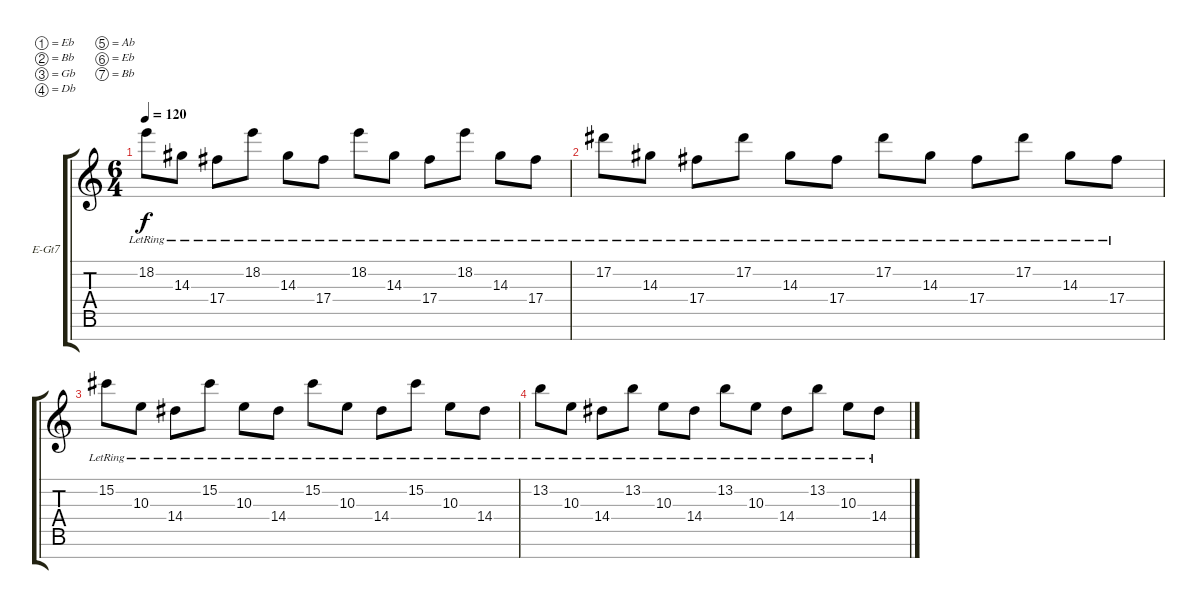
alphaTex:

\defaultSystemsLayout 4
\bracketExtendMode groupsimilarinstruments
\firstSystemTrackNameOrientation horizontal
\otherSystemsTrackNameOrientation horizontal
\track ("Clean" "E-Gt7") {instrument electricguitarclean}
\staff {score tabs}
\tuning (Eb4 Bb3 Gb3 Db3 Ab2 Eb2 Bb1)
\ts (6 4)
\tempo 120
\clef g2
\ks c
18.2{lr}.8{dy f} 14.3{lr}.8 17.4{lr}.8 18.2{lr}.8 14.3{lr}.8 17.4{lr}.8 18.2{lr}.8 14.3{lr}.8 17.4{lr}.8 18.2{lr}.8 14.3{lr}.8 17.4{lr}.8 |
17.2{lr}.8 14.3{lr}.8 17.4{lr}.8 17.2{lr}.8 14.3{lr}.8 17.4{lr}.8 17.2{lr}.8 14.3{lr}.8 17.4{lr}.8 17.2{lr}.8 14.3{lr}.8 17.4{lr}.8 |
15.2{lr}.8 10.3{lr}.8 14.4{lr}.8 15.2{lr}.8 10.3{lr}.8 14.4{lr}.8 15.2{lr}.8 10.3{lr}.8 14.4{lr}.8 15.2{lr}.8 10.3{lr}.8 14.4{lr}.8 |
13.2{lr}.8 10.3{lr}.8 14.4{lr}.8 13.2{lr}.8 10.3{lr}.8 14.4{lr}.8 13.2{lr}.8 10.3{lr}.8 14.4{lr}.8 13.2{lr}.8 10.3{lr}.8 14.4{lr}.8
